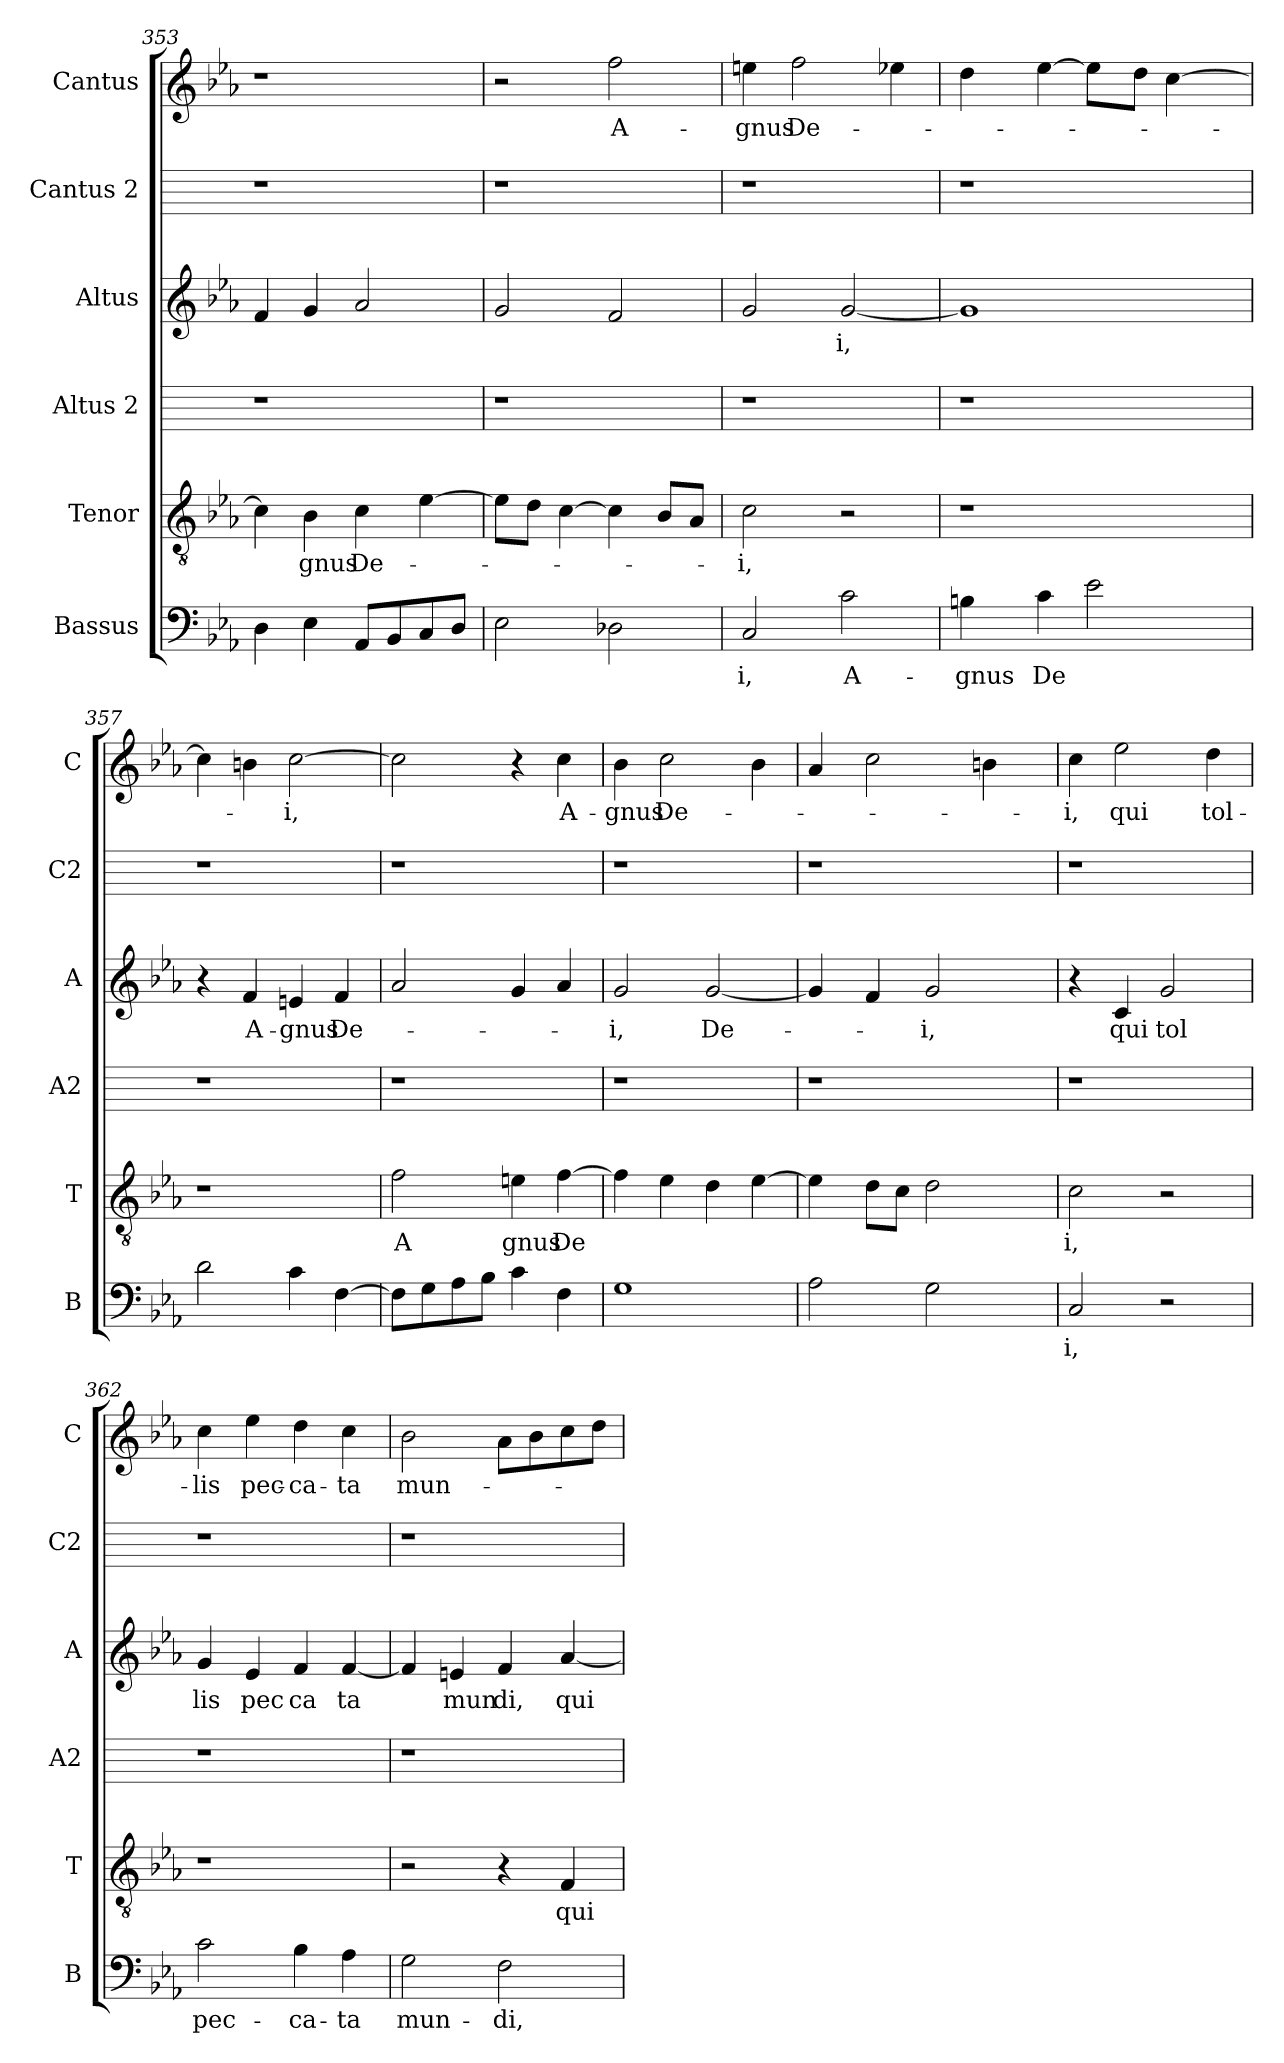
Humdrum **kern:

**kern	**text	**kern	**text	**kern	**kern	**text	**kern	**kern	**text
*part6	*part6	*part5	*part5	*part4	*part3	*part3	*part2	*part1	*part1
*staff6	*staff6	*staff5	*staff5	*staff4	*staff3	*staff3	*staff2	*staff1	*staff1
*I"Bassus	*	*I"Tenor	*	*I"Altus 2	*I"Altus	*	*I"Cantus 2	*I"Cantus	*
*I'B	*	*I'T	*	*I'A2	*I'A	*	*I'C2	*I'C	*
*clefF4	*	*clefGv2	*	*	*clefG2	*	*	*clefG2	*
*k[b-e-a-]	*	*k[b-e-a-]	*	*	*k[b-e-a-]	*	*	*k[b-e-a-]	*
*E-:	*	*E-:	*	*	*E-:	*	*	*E-:	*
=353	=353	=353	=353	=353	=353	=353	=353	=353	=353
4D\	.	4c\]	.	1r	4f/	.	1r	1r	.
!	!	!	!LO:LY:b:cj	!	!	!	!	!	!
4E-\	.	4B-\	-gnus	.	4g/	.	.	.	.
!	!	!	!LO:LY:b	!	!	!	!	!	!
8AA-/L	.	4c\	De-	.	2a-/	.	.	.	.
8BB-/	.	.	.	.	.	.	.	.	.
8C/	.	[>4e-\	.	.	.	.	.	.	.
8D/J	.	.	.	.	.	.	.	.	.
=354	=354	=354	=354	=354	=354	=354	=354	=354	=354
2E-\	.	8e-\L]	.	1r	2g/	.	1r	2r	.
.	.	8d\J	.	.	.	.	.	.	.
.	.	[>4c\	.	.	.	.	.	.	.
!	!	!	!	!	!	!	!	!	!LO:LY:b:cj
2D-X\	.	4c\]	.	.	2f/	.	.	2ff\	A-
.	.	8B-/L	.	.	.	.	.	.	.
.	.	8A-/J	.	.	.	.	.	.	.
=355	=355	=355	=355	=355	=355	=355	=355	=355	=355
!	!LO:LY:b:cj	!	!LO:LY:b:cj	!	!	!	!	!	!LO:LY:b:cj
2C/	-i,	2c\	-i,	1r	2g/	.	1r	4een\	-gnus
!	!	!	!	!	!	!	!	!	!LO:LY:b:cj
.	.	.	.	.	.	.	.	2ff\	De-
!	!LO:LY:b:cj	!	!	!	!	!LO:LY:b:cj	!	!	!
2c\	A-	2r	.	.	[>2g/	i,	.	.	.
.	.	.	.	.	.	.	.	4ee-X\	.
!!LO:LB:g=z
=356	=356	=356	=356	=356	=356	=356	=356	=356	=356
!	!LO:LY:b:cj	!	!	!	!	!	!	!	!
*	*	*	*	*	*^	*	*	*^	*
4Bn\	-gnus	1r	.	1r	1g]	16.ryy	.	1r	4dd\	16ryy	.
.	.	.	.	.	.	.	.	.	.	64ryy	.
.	.	.	.	.	.	.	.	.	.	2ryy	.
.	.	.	.	.	.	2ryy	.	.	.	.	.
!	!LO:LY:b	!	!	!	!	!	!	!	!	!	!
4c\	De	.	.	.	.	.	.	.	[>4ee-\	.	.
2e-\	.	.	.	.	.	.	.	.	8ee-\L]	.	.
.	.	.	.	.	.	.	.	.	.	4ryy	.
.	.	.	.	.	.	4ryy	.	.	.	.	.
.	.	.	.	.	.	.	.	.	8dd\J	.	.
.	.	.	.	.	.	.	.	.	[>4cc\	.	.
.	.	.	.	.	.	.	.	.	.	8ryy	.
.	.	.	.	.	.	8ryy	.	.	.	.	.
.	.	.	.	.	.	.	.	.	.	32.ryy	.
.	.	.	.	.	.	32ryy	.	.	.	.	.
*	*	*	*	*	*v	*v	*	*	*v	*v	*
=357	=357	=357	=357	=357	=357	=357	=357	=357	=357
2d\	.	1r	.	1r	4r	.	1r	4cc\]	.
!	!	!	!	!	!	!LO:LY:b:cj	!	!	!
.	.	.	.	.	4f/	A-	.	4bn\	.
!	!	!	!	!	!	!LO:LY:b:cj	!	!	!LO:LY:b:cj
4c\	.	.	.	.	4en/	-gnus	.	[>2cc\	-i,
!	!	!	!	!	!	!LO:LY:b	!	!	!
[>4F\	.	.	.	.	4f/	De-	.	.	.
=358	=358	=358	=358	=358	=358	=358	=358	=358	=358
!	!	!	!LO:LY:b:cj	!	!	!	!	!	!
8F\L]	.	2f\	A	1r	2a-/	.	1r	2cc\]	.
8G\	.	.	.	.	.	.	.	.	.
8A-\	.	.	.	.	.	.	.	.	.
8B-\J	.	.	.	.	.	.	.	.	.
!	!	!	!LO:LY:b:cj	!	!	!	!	!	!
4c\	.	4en\	gnus	.	4g/	.	.	4r	.
!	!	!	!LO:LY:b	!	!	!	!	!	!LO:LY:b:cj
4F\	.	[>4f\	De	.	4a-/	.	.	4cc\	A-
=359	=359	=359	=359	=359	=359	=359	=359	=359	=359
!	!	!	!	!	!	!LO:LY:b:cj	!	!	!LO:LY:b:cj
1G	.	4f\]	.	1r	2g/	-i,	1r	4b-\	-gnus
!	!	!	!	!	!	!	!	!	!LO:LY:b:cj
.	.	4e-\	.	.	.	.	.	2cc\	De-
!	!	!	!	!	!	!LO:LY:b:cj	!	!	!
.	.	4d\	.	.	[>2g/	De-	.	.	.
.	.	[>4e-\	.	.	.	.	.	4b-\	.
!!LO:LB:g=z
=360	=360	=360	=360	=360	=360	=360	=360	=360	=360
*	*	*^	*	*	*	*	*	*^	*
2A-\	.	4e-\]	32.ryy	.	1r	4g/]	.	1r	4a-/	32.ryy	.
.	.	.	2ryy	.	.	.	.	.	.	2ryy	.
.	.	8d\L	.	.	.	4f/	.	.	2cc\	.	.
.	.	8c\J	.	.	.	.	.	.	.	.	.
!	!	!	!	!	!	!	!LO:LY:b:cj	!	!	!	!
2G\	.	2d\	.	.	.	2g/	-i,	.	.	.	.
.	.	.	4ryy	.	.	.	.	.	.	4ryy	.
.	.	.	.	.	.	.	.	.	4bn\	.	.
.	.	.	8ryy	.	.	.	.	.	.	8ryy	.
.	.	.	16ryy	.	.	.	.	.	.	16ryy	.
.	.	.	64ryy	.	.	.	.	.	.	64ryy	.
=361	=361	=361	=361	=361	=361	=361	=361	=361	=361	=361	=361
!	!LO:LY:b:cj	!	!	!LO:LY:b:cj	!	!	!	!	!	!	!LO:LY:b:cj
*	*	*v	*v	*	*	*	*	*	*v	*v	*
2C/	i,	2c\	i,	1r	4r	.	1r	4cc\	-i,
!	!	!	!	!	!	!LO:LY:b:cj	!	!	!LO:LY:b:cj
.	.	.	.	.	4c/	qui	.	2ee-\	qui
!	!	!	!	!	!	!LO:LY:b:cj	!	!	!
2r	.	2r	.	.	2g/	tol	.	.	.
!	!	!	!	!	!	!	!	!	!LO:LY:b:cj
.	.	.	.	.	.	.	.	4dd\	tol-
=362	=362	=362	=362	=362	=362	=362	=362	=362	=362
!	!LO:LY:b:cj	!	!	!	!	!LO:LY:b:cj	!	!	!LO:LY:b:cj
2c\	pec-	1r	.	1r	4g/	lis	1r	4cc\	-lis
!	!	!	!	!	!	!LO:LY:b:cj	!	!	!LO:LY:b:cj
.	.	.	.	.	4e-/	pec	.	4ee-\	pec-
!	!LO:LY:b:cj	!	!	!	!	!LO:LY:b:cj	!	!	!LO:LY:b:cj
4B-\	-ca-	.	.	.	4f/	ca	.	4dd\	-ca-
!	!LO:LY:b:cj	!	!	!	!	!LO:LY:b:cj	!	!	!LO:LY:b:cj
4A-\	-ta	.	.	.	[<4f/	ta	.	4cc\	-ta
=363	=363	=363	=363	=363	=363	=363	=363	=363	=363
!	!LO:LY:b:cj	!	!	!	!	!	!	!	!LO:LY:b
2G\	mun-	2r	.	1r	4f/]	.	1r	2b-\	mun-
!	!	!	!	!	!	!LO:LY:b:cj	!	!	!
.	.	.	.	.	4en/	mun	.	.	.
!	!LO:LY:b:cj	!	!	!	!	!LO:LY:b:cj	!	!	!
2F\	-di,	4r	.	.	4f/	di,	.	8a-\L	.
.	.	.	.	.	.	.	.	8b-\	.
!	!	!	!LO:LY:b:cj	!	!	!LO:LY:b	!	!	!
.	.	4F/	qui	.	[>4a-/	qui	.	8cc\	.
.	.	.	.	.	.	.	.	8dd\J	.
=	=	=	=	=	=	=	=	=	=
*-	*-	*-	*-	*-	*-	*-	*-	*-	*-
